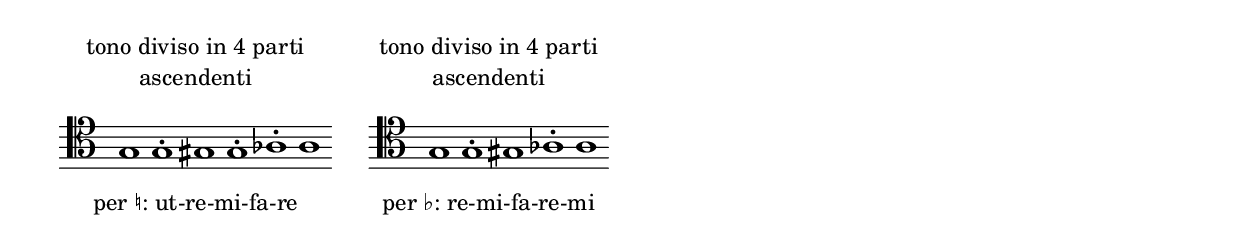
\version "2.22.2"

% Auto generated file

\header {
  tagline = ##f
}

dot = {
   \once \override Script.add-stem-support = ##f
   \once \override Script.toward-stem-shift = 0
   \once \override Script.skyline-horizontal-padding = 0
   \once \override Script.direction = 1
   \once \override Script.font-size = 1
}

\markup {
  \center-column {
    \line {
      \center-align
      \fontsize#3 { \concat { \normal-text ""} }
    }
    \line {
      \center-column {
        \null
        \line {
          \left-align {  \normal-text "tono diviso in 4 parti" }
        }
        \line {
          \left-align {  \normal-text "ascendenti" }
        }

        \null
        \line {
          \score {
            <<
              \new Staff \with { instrumentName = ""} {
                \override Staff.TimeSignature.stencil = ##f
                \override Staff.NoteHead.style = #'baroque
                \accidentalStyle Score.forget
                \cadenzaOn
                \clef "tenor" g1 
                \dot g1-. 
                gis1 
                \dot g1-. 
                \dot as1-. 
                a1 
                \cadenzaOff
              }
            >>
            \layout {
              \context {
                \Score
                \override SpacingSpanner.common-shortest-duration = #(ly:make-moment 1)
              }
            }
          }
        }
        \null
        \line {
          \left-align {  \normal-text "per ♮: ut-re-mi-fa-re" }
        }

      }
      \hspace #3 
      \center-column {
        \null
        \line {
          \left-align {  \normal-text "tono diviso in 4 parti" }
        }
        \line {
          \left-align {  \normal-text "ascendenti" }
        }

        \null
        \line {
          \score {
            <<
              \new Staff \with { instrumentName = ""} {
                \override Staff.TimeSignature.stencil = ##f
                \override Staff.NoteHead.style = #'baroque
                \accidentalStyle Score.forget
                \cadenzaOn
                \clef "tenor" g1 
                \dot g1-. 
                gis1 
                \dot as1-. 
                a1 
                \cadenzaOff
              }
            >>
            \layout {
              \context {
                \Score
                \override SpacingSpanner.common-shortest-duration = #(ly:make-moment 1)
              }
            }
          }
        }
        \null
        \line {
          \left-align {  \normal-text "per ♭: re-mi-fa-re-mi" }
        }

      }
      \hspace #3 

    }
  }
}